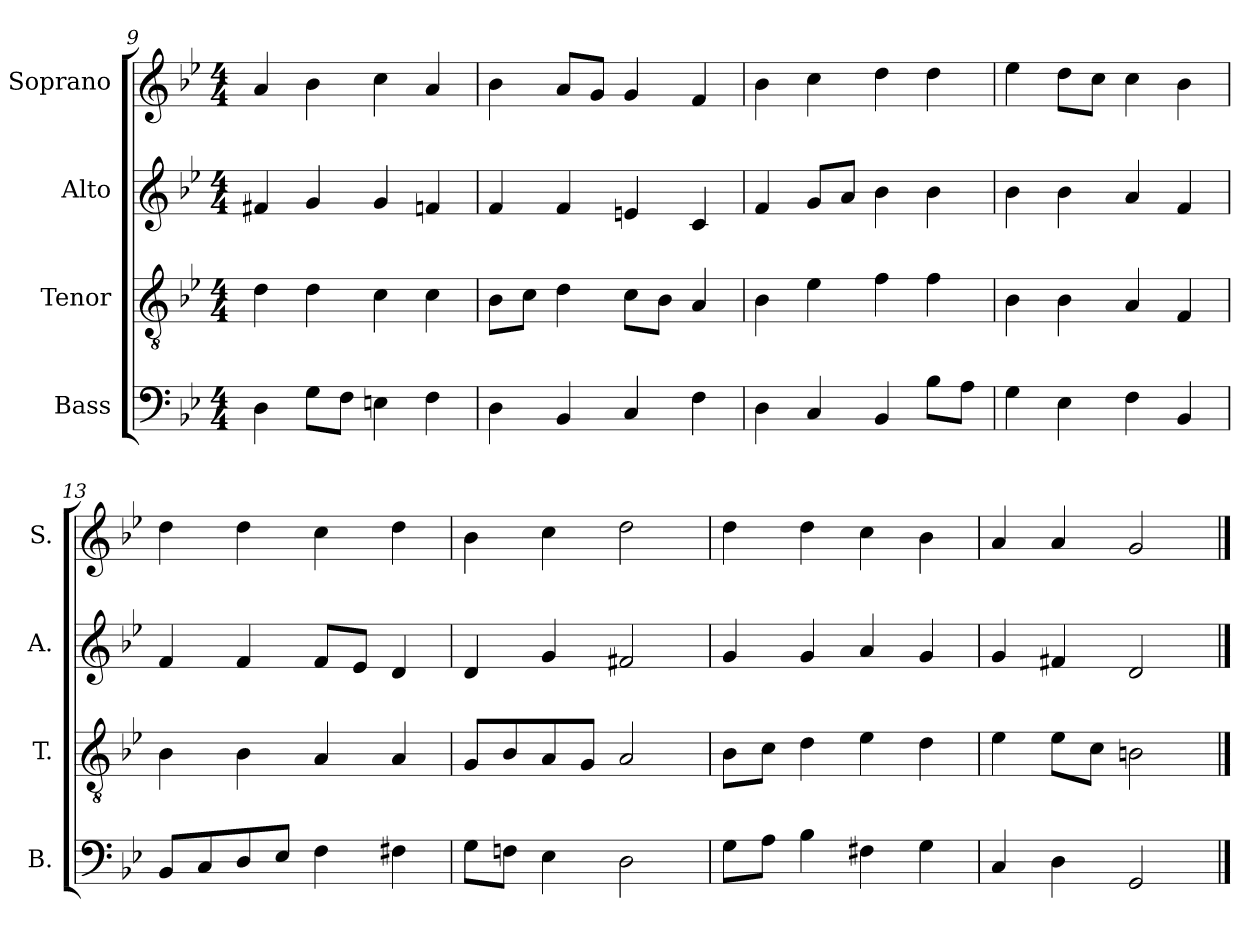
**kern	**kern	**kern	**kern
*part4	*part3	*part2	*part1
*staff4	*staff3	*staff2	*staff1
*I"Bass	*I"Tenor	*I"Alto	*I"Soprano
*I'B.	*I'T.	*I'A.	*I'S.
!!LO:LB:g=z
*clefF4	*clefGv2	*clefG2	*clefG2
*k[b-e-]	*k[b-e-]	*k[b-e-]	*k[b-e-]
*M4/4	*M4/4	*M4/4	*M4/4
=9	=9	=9	=9
4D\	4d\	4f#X/	4a/
8G\L	4d\	4g/	4b-\
8F\J	.	.	.
4En\	4c\	4g/	4cc\
4F\	4c\	4fn/	4a/
=10	=10	=10	=10
4D\	8B-\L	4f/	4b-\
.	8c\J	.	.
4BB-/	4d\	4f/	8a/L
.	.	.	8g/J
4C/	8c\L	4en/	4g/
.	8B-\J	.	.
4F\	4A/	4c/	4f/
=11	=11	=11	=11
4D\	4B-\	4f/	4b-\
4C/	4e-\	8g/L	4cc\
.	.	8a/J	.
4BB-/	4f\	4b-\	4dd\
8B-\L	4f\	4b-\	4dd\
8A\J	.	.	.
=12	=12	=12	=12
4G\	4B-\	4b-\	4ee-\
4E-\	4B-\	4b-\	8dd\L
.	.	.	8cc\J
4F\	4A/	4a/	4cc\
4BB-/	4F/	4f/	4b-\
!!LO:PB:g=z
=13	=13	=13	=13
8BB-/L	4B-\	4f/	4dd\
8C/	.	.	.
8D/	4B-\	4f/	4dd\
8E-/J	.	.	.
4F\	4A/	8f/L	4cc\
.	.	8e-/J	.
4F#X\	4A/	4d/	4dd\
=14	=14	=14	=14
8G\L	8G/L	4d/	4b-\
8Fn\J	8B-/	.	.
4E-\	8A/	4g/	4cc\
.	8G/J	.	.
2D\	2A/	2f#X/	2dd\
=15	=15	=15	=15
8G\L	8B-\L	4g/	4dd\
8A\J	8c\J	.	.
4B-\	4d\	4g/	4dd\
4F#X\	4e-\	4a/	4cc\
4G\	4d\	4g/	4b-\
=16	=16	=16	=16
4C/	4e-\	4g/	4a/
4D\	8e-\L	4f#X/	4a/
.	8c\J	.	.
2GG/	2Bn\	2d/	2g/
==	==	==	==
*-	*-	*-	*-
